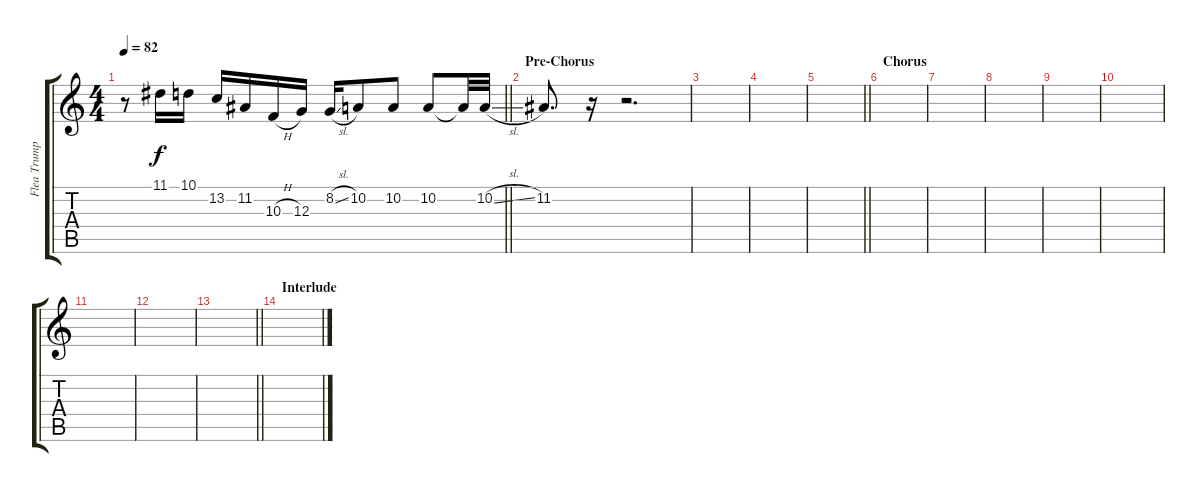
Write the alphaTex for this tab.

\track ("Flea Trumpet" "Flea Trump") {instrument trumpet}
\staff {score tabs}
\tuning (E4 B3 G3 D3 A2 E2) {hide}
\ts (4 4)
\tempo 82
\clef g2
\barLineRight lightlight
\ks c
r.8{dy f} 11.1.16 10.1.16 13.2.16 11.2.16 10.3{h}.16 12.3.16 8.2{sl}.16 10.2.8 10.2.8 10.2.8 10.2{t}.32 10.2{sl}.32 |
\section ("" "Pre-Chorus")
11.2.8{d} r.16 r.2{d} |
|
|
\barLineRight lightlight
|
\section ("" "Chorus")
|
|
|
|
|
|
|
\barLineRight lightlight
|
\section ("" "Interlude")
